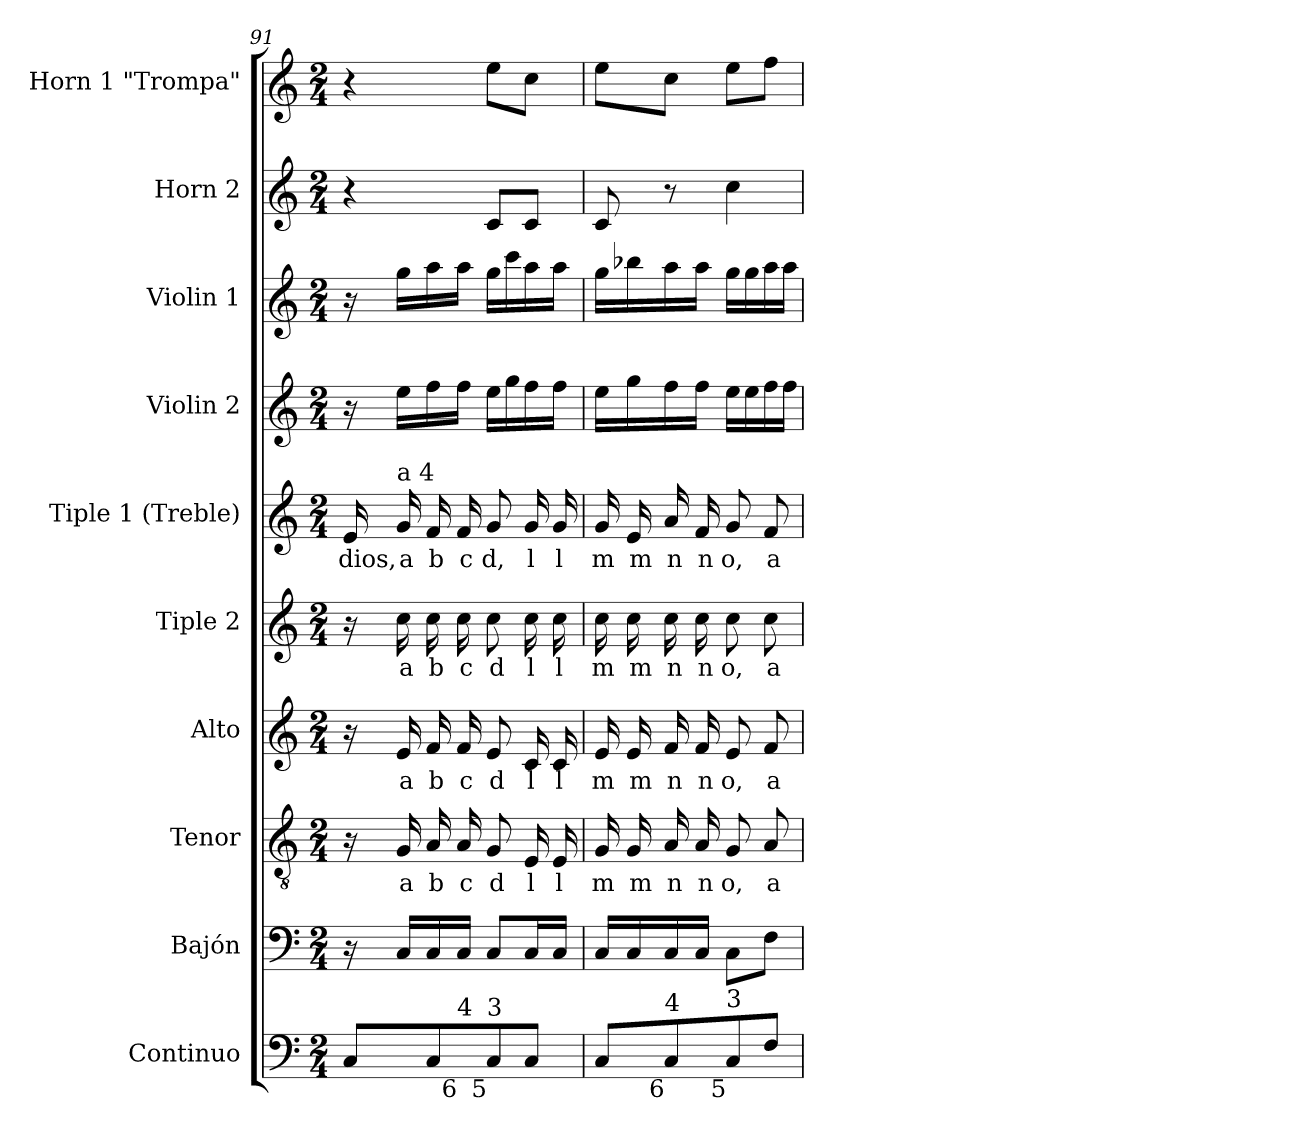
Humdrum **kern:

**kern	**kern	**kern	**text	**kern	**text	**kern	**text	**kern	**text	**kern	**kern	**kern	**kern
*part10	*part9	*part8	*part8	*part7	*part7	*part6	*part6	*part5	*part5	*part4	*part3	*part2	*part1
*staff10	*staff9	*staff8	*staff8	*staff7	*staff7	*staff6	*staff6	*staff5	*staff5	*staff4	*staff3	*staff2	*staff1
*I"Continuo	*I"Bajón	*I"Tenor	*	*I"Alto	*	*I"Tiple 2	*	*I"Tiple 1 (Treble)	*	*I"Violin 2	*I"Violin 1	*I"Horn 2	*I"Horn 1 "Trompa"
*I'Cont.	*	*I'T.	*	*I'A.	*	*	*	*	*	*I'Vln. 2	*I'Vln. 1	*I'Hn 1.	*I'Hn 1.
*clefF4	*clefF4	*clefGv2	*	*clefG2	*	*clefG2	*	*clefG2	*	*clefG2	*clefG2	*clefG2	*clefG2
*	*	*ITrd7c12	*	*	*	*	*	*	*	*	*	*ITrd7c12	*ITrd7c12
*k[]	*k[]	*k[]	*	*k[]	*	*k[]	*	*k[]	*	*k[]	*k[]	*k[]	*k[]
*C:	*C:	*C:	*	*C:	*	*C:	*	*C:	*	*C:	*C:	*C:	*C:
*M2/4	*M2/4	*M2/4	*	*M2/4	*	*M2/4	*	*M2/4	*	*M2/4	*M2/4	*M2/4	*M2/4
=91	=91	=91	=91	=91	=91	=91	=91	=91	=91	=91	=91	=91	=91
!LO:TX:b:rj:t=5	!	!	!	!	!	!	!	!	!	!	!	!	!
!LO:TX:t=3	!	!	!	!	!	!	!	!	!	!	!	!	!
!	!	!	!	!	!	!	!	!	!LO:LY:b:color=#000000	!	!	!	!
*^	*	*	*	*	*	*	*	*	*	*	*	*	*
8Ci/L	8.ryy	16r	16r	.	16r	.	16r	.	16ei/	dios,	16r	16r	4r	4r
!	!	!	!	!LO:LY:b:color=#000000	!	!	!	!	!	!	!	!	!	!
!	!	!	!	!	!	!LO:LY:b:color=#000000	!	!	!	!	!	!	!	!
!	!	!	!	!	!	!	!	!LO:LY:b:color=#000000	!	!	!	!	!	!
!	!	!	!	!	!	!	!	!	!LO:TX:a:t=a 4	!	!	!	!	!
!	!	!	!	!	!	!	!	!	!	!LO:LY:b:color=#000000	!	!	!	!
.	.	16Ci/LL	16GGi/	a	16ei/	a	16cci\	a	16gi/	a	16eei\LL	16ggi\LL	.	.
!	!	!	!	!LO:LY:b:color=#000000	!	!	!	!	!	!	!	!	!	!
!	!	!	!	!	!	!LO:LY:b:color=#000000	!	!	!	!	!	!	!	!
!	!	!	!	!	!	!	!	!LO:LY:b:color=#000000	!	!	!	!	!	!
!	!	!	!	!	!	!	!	!	!	!LO:LY:b:color=#000000	!	!	!	!
8Ci/	.	16Ci/	16AAi/	b	16fi/	b	16cci\	b	16fi/	b	16ffi\	16aai\	.	.
!	!	!	!	!LO:LY:b:color=#000000	!	!	!	!	!	!	!	!	!	!
!	!	!	!	!	!	!LO:LY:b:color=#000000	!	!	!	!	!	!	!	!
!	!	!	!	!	!	!	!	!LO:LY:b:color=#000000	!	!	!	!	!	!
!	!LO:TX:b:rj:t=6	!	!	!	!	!	!	!	!	!	!	!	!	!
!	!LO:TX:t=4	!	!	!	!	!	!	!	!	!	!	!	!	!
!	!	!	!	!	!	!	!	!	!	!LO:LY:b:color=#000000	!	!	!	!
.	4ryy	16Ci/JJ	16AAi/	c	16fi/	c	16cci\	c	16fi/	c	16ffi\JJ	16aai\JJ	.	.
!	!	!	!	!LO:LY:b:color=#000000	!	!	!	!	!	!	!	!	!	!
!	!	!	!	!	!	!LO:LY:b:color=#000000	!	!	!	!	!	!	!	!
!	!	!	!	!	!	!	!	!LO:LY:b:color=#000000	!	!	!	!	!	!
!LO:TX:b:rj:t=5	!	!	!	!	!	!	!	!	!	!	!	!	!	!
!LO:TX:t=3	!	!	!	!	!	!	!	!	!	!	!	!	!	!
!	!	!	!	!	!	!	!	!	!	!LO:LY:b:color=#000000	!	!	!	!
8Ci/	.	8Ci/L	8GGi/	d	8ei/	d	8cci\	d	8gi/	d,	16eei\LL	16ggi\LL	8Ci/L	8ei\L
.	.	.	.	.	.	.	.	.	.	.	16ggi\	16ccci\	.	.
!	!	!	!	!LO:LY:b:color=#000000	!	!	!	!	!	!	!	!	!	!
!	!	!	!	!	!	!LO:LY:b:color=#000000	!	!	!	!	!	!	!	!
!	!	!	!	!	!	!	!	!LO:LY:b:color=#000000	!	!	!	!	!	!
!	!	!	!	!	!	!	!	!	!	!LO:LY:b:color=#000000	!	!	!	!
8Ci/J	.	16Ci/L	16EEi/	l	16ci/	l	16cci\	l	16gi/	l	16ffi\	16aai\	8Ci/J	8ci\J
!	!	!	!	!LO:LY:b:color=#000000	!	!	!	!	!	!	!	!	!	!
!	!	!	!	!	!	!LO:LY:b:color=#000000	!	!	!	!	!	!	!	!
!	!	!	!	!	!	!	!	!LO:LY:b:color=#000000	!	!	!	!	!	!
!	!	!	!	!	!	!	!	!	!	!LO:LY:b:color=#000000	!	!	!	!
.	16ryy	16Ci/JJ	16EEi/	l	16ci/	l	16cci\	l	16gi/	l	16ffi\JJ	16aai\JJ	.	.
*v	*v	*	*	*	*	*	*	*	*	*	*	*	*	*
=92	=92	=92	=92	=92	=92	=92	=92	=92	=92	=92	=92	=92	=92
*^	*	*	*	*	*	*	*	*	*	*	*	*	*
!	!	!	!	!LO:LY:b:color=#000000	!	!	!	!	!	!	!	!	!	!
*v	*v	*	*	*	*	*	*	*	*	*	*	*	*	*
*^	*	*	*	*	*	*	*	*	*	*	*	*	*
!	!	!	!	!	!	!LO:LY:b:color=#000000	!	!	!	!	!	!	!	!
*v	*v	*	*	*	*	*	*	*	*	*	*	*	*	*
*^	*	*	*	*	*	*	*	*	*	*	*	*	*
!	!	!	!	!	!	!	!	!LO:LY:b:color=#000000	!	!	!	!	!	!
*v	*v	*	*	*	*	*	*	*	*	*	*	*	*	*
*^	*	*	*	*	*	*	*	*	*	*	*	*	*
!LO:TX:b:rj:t=5	!	!	!	!	!	!	!	!	!	!	!	!	!	!
!LO:TX:t=3	!	!	!	!	!	!	!	!	!	!	!	!	!	!
!	!	!	!	!	!	!	!	!	!	!LO:LY:b:color=#000000	!	!	!	!
*v	*v	*	*	*	*	*	*	*	*	*	*	*	*	*
8Ci/L	16Ci/LL	16GGi/	m	16ei/	m	16cci\	m	16gi/	m	16eei\LL	16ggi\LL	8Ci/	8ei\L
!	!	!	!LO:LY:b:color=#000000	!	!	!	!	!	!	!	!	!	!
!	!	!	!	!	!LO:LY:b:color=#000000	!	!	!	!	!	!	!	!
!	!	!	!	!	!	!	!LO:LY:b:color=#000000	!	!	!	!	!	!
!	!	!	!	!	!	!	!	!	!LO:LY:b:color=#000000	!	!	!	!
.	16Ci/	16GGi/	m	16ei/	m	16cci\	m	16ei/	m	16ggi\	16bb-Xi\	.	.
!	!	!	!LO:LY:b:color=#000000	!	!	!	!	!	!	!	!	!	!
!	!	!	!	!	!LO:LY:b:color=#000000	!	!	!	!	!	!	!	!
!	!	!	!	!	!	!	!LO:LY:b:color=#000000	!	!	!	!	!	!
!LO:TX:b:rj:t=6	!	!	!	!	!	!	!	!	!	!	!	!	!
!LO:TX:t=4	!	!	!	!	!	!	!	!	!	!	!	!	!
!	!	!	!	!	!	!	!	!	!LO:LY:b:color=#000000	!	!	!	!
8Ci/	16Ci/	16AAi/	n	16fi/	n	16cci\	n	16ai/	n	16ffi\	16aai\	8r	8ci\J
!	!	!	!LO:LY:b:color=#000000	!	!	!	!	!	!	!	!	!	!
!	!	!	!	!	!LO:LY:b:color=#000000	!	!	!	!	!	!	!	!
!	!	!	!	!	!	!	!LO:LY:b:color=#000000	!	!	!	!	!	!
!	!	!	!	!	!	!	!	!	!LO:LY:b:color=#000000	!	!	!	!
.	16Ci/JJ	16AAi/	n	16fi/	n	16cci\	n	16fi/	n	16ffi\JJ	16aai\JJ	.	.
!	!	!	!LO:LY:b:color=#000000	!	!	!	!	!	!	!	!	!	!
!	!	!	!	!	!LO:LY:b:color=#000000	!	!	!	!	!	!	!	!
!	!	!	!	!	!	!	!LO:LY:b:color=#000000	!	!	!	!	!	!
!LO:TX:b:rj:t=5	!	!	!	!	!	!	!	!	!	!	!	!	!
!LO:TX:t=3	!	!	!	!	!	!	!	!	!	!	!	!	!
!	!	!	!	!	!	!	!	!	!LO:LY:b:color=#000000	!	!	!	!
8Ci/	8Ci\L	8GGi/	o,	8ei/	o,	8cci\	o,	8gi/	o,	16eei\LL	16ggi\LL	4ci\	8ei\L
.	.	.	.	.	.	.	.	.	.	16eei\	16ggi\	.	.
!	!	!	!LO:LY:b:color=#000000	!	!	!	!	!	!	!	!	!	!
!	!	!	!	!	!LO:LY:b:color=#000000	!	!	!	!	!	!	!	!
!	!	!	!	!	!	!	!LO:LY:b:color=#000000	!	!	!	!	!	!
!	!	!	!	!	!	!	!	!	!LO:LY:b:color=#000000	!	!	!	!
8Fi/J	8Fi\J	8AAi/	a-	8fi/	a-	8cci\	a-	8fi/	a-	16ffi\	16aai\	.	8fi\J
.	.	.	.	.	.	.	.	.	.	16ffi\JJ	16aai\JJ	.	.
=	=	=	=	=	=	=	=	=	=	=	=	=	=
*-	*-	*-	*-	*-	*-	*-	*-	*-	*-	*-	*-	*-	*-
